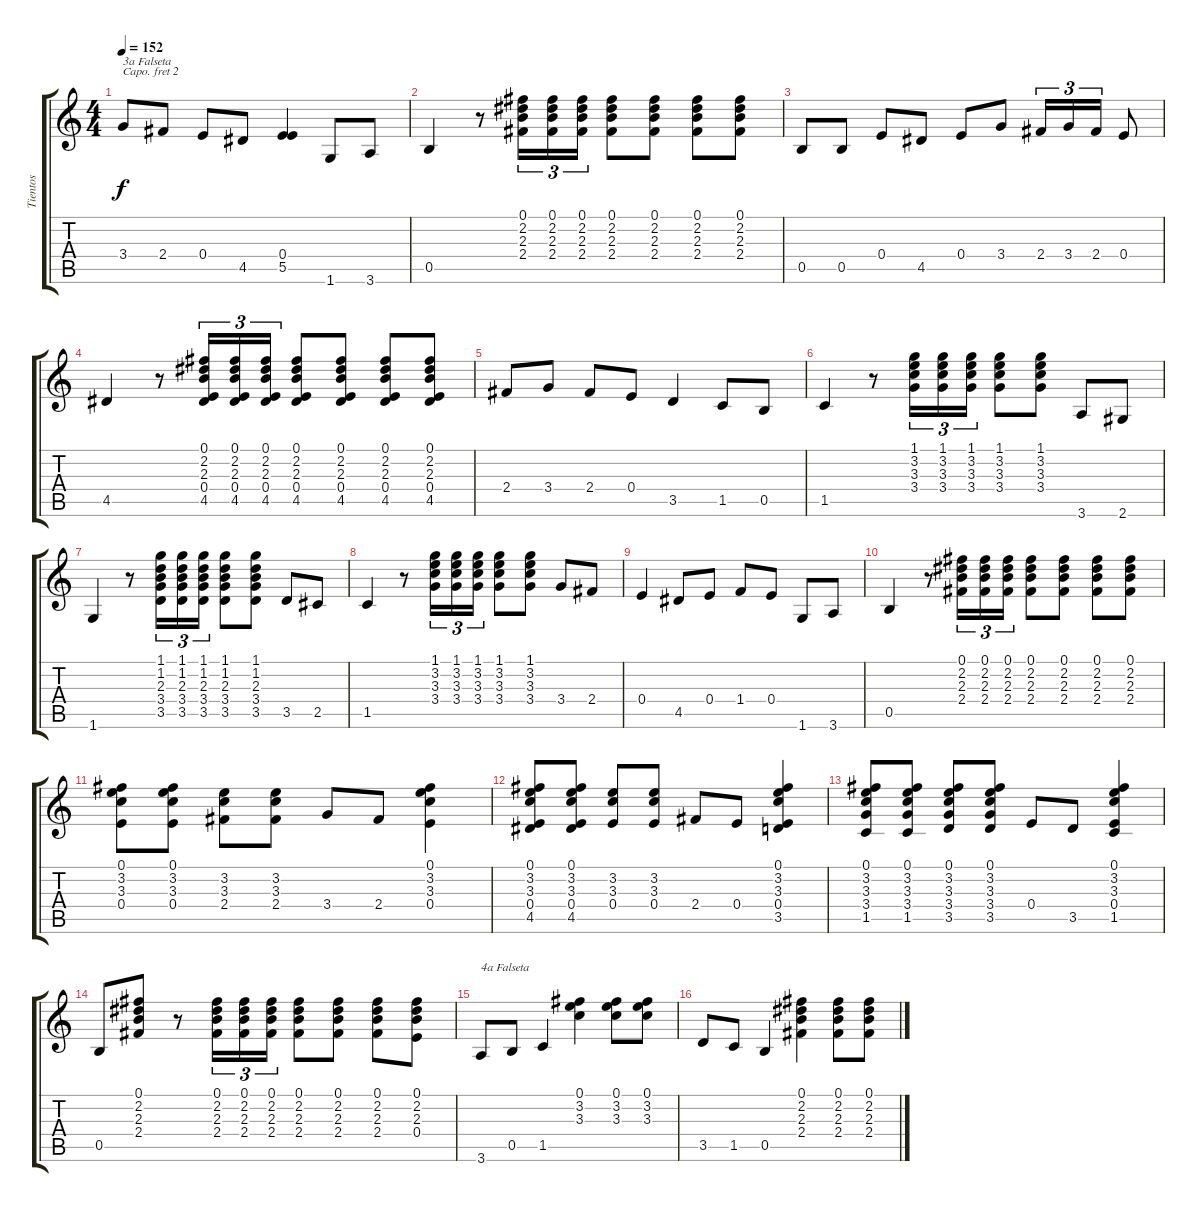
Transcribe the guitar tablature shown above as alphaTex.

\track ("Tientos" "Tientos") {instrument acousticguitarnylon}
\staff {score tabs}
\capo 2
\tuning (E4 B3 G3 D3 A2 E2) {hide}
\ts (4 4)
\tempo 152
\clef g2
\ks c
3.4.8{txt "3a Falseta" dy f} 2.4.8 0.4.8 4.5.8 (0.4 5.5).4 1.6.8 3.6.8 |
0.5.4 r.8 (0.1 2.2 2.3 2.4).16{tu (3 2)} (0.1 2.2 2.3 2.4).16{tu (3 2)} (0.1 2.2 2.3 2.4).16{tu (3 2)} (0.1 2.2 2.3 2.4).8 (0.1 2.2 2.3 2.4).8 (0.1 2.2 2.3 2.4).8 (0.1 2.2 2.3 2.4).8 |
0.5.8 0.5.8 0.4.8 4.5.8 0.4.8 3.4.8 2.4.16{tu (3 2)} 3.4.16{tu (3 2)} 2.4.16{tu (3 2)} 0.4.8 |
4.5.4 r.8 (0.1 2.2 2.3 0.4 4.5).16{tu (3 2)} (0.1 2.2 2.3 0.4 4.5).16{tu (3 2)} (0.1 2.2 2.3 0.4 4.5).16{tu (3 2)} (0.1 2.2 2.3 0.4 4.5).8 (0.1 2.2 2.3 0.4 4.5).8 (0.1 2.2 2.3 0.4 4.5).8 (0.1 2.2 2.3 0.4 4.5).8 |
2.4.8 3.4.8 2.4.8 0.4.8 3.5.4 1.5.8 0.5.8 |
1.5.4 r.8 (1.1 3.2 3.3 3.4).16{tu (3 2)} (1.1 3.2 3.3 3.4).16{tu (3 2)} (1.1 3.2 3.3 3.4).16{tu (3 2)} (1.1 3.2 3.3 3.4).8 (1.1 3.2 3.3 3.4).8 3.6.8 2.6.8 |
1.6.4 r.8 (1.1 1.2 2.3 3.4 3.5).16{tu (3 2)} (1.1 1.2 2.3 3.4 3.5).16{tu (3 2)} (1.1 1.2 2.3 3.4 3.5).16{tu (3 2)} (1.1 1.2 2.3 3.4 3.5).8 (1.1 1.2 2.3 3.4 3.5).8 3.5.8 2.5.8 |
1.5.4 r.8 (1.1 3.2 3.3 3.4).16{tu (3 2)} (1.1 3.2 3.3 3.4).16{tu (3 2)} (1.1 3.2 3.3 3.4).16{tu (3 2)} (1.1 3.2 3.3 3.4).8 (1.1 3.2 3.3 3.4).8 3.4.8 2.4.8 |
0.4.4 4.5.8 0.4.8 1.4.8 0.4.8 1.6.8 3.6.8 |
0.5.4 r.8 (0.1 2.2 2.3 2.4).16{tu (3 2)} (0.1 2.2 2.3 2.4).16{tu (3 2)} (0.1 2.2 2.3 2.4).16{tu (3 2)} (0.1 2.2 2.3 2.4).8 (0.1 2.2 2.3 2.4).8 (0.1 2.2 2.3 2.4).8 (0.1 2.2 2.3 2.4).8 |
(0.1 3.2 3.3 0.4).8 (0.1 3.2 3.3 0.4).8 (3.2 3.3 2.4).8 (3.2 3.3 2.4).8 3.4.8 2.4.8 (0.1 3.2 3.3 0.4).4 |
(0.1 3.2 3.3 0.4 4.5).8 (0.1 3.2 3.3 0.4 4.5).8 (3.2 3.3 0.4).8 (3.2 3.3 0.4).8 2.4.8 0.4.8 (0.1 3.2 3.3 0.4 3.5).4 |
(0.1 3.2 3.3 3.4 1.5).8 (0.1 3.2 3.3 3.4 1.5).8 (0.1 3.2 3.3 3.4 3.5).8 (0.1 3.2 3.3 3.4 3.5).8 0.4.8 3.5.8 (0.1 3.2 3.3 0.4 1.5).4 |
0.5.8 (0.1 2.2 2.3 2.4).8 r.8 (0.1 2.2 2.3 2.4).16{tu (3 2)} (0.1 2.2 2.3 2.4).16{tu (3 2)} (0.1 2.2 2.3 2.4).16{tu (3 2)} (0.1 2.2 2.3 2.4).8 (0.1 2.2 2.3 2.4).8 (0.1 2.2 2.3 2.4).8 (0.1 2.2 2.3 0.4).8 |
3.6.8{txt "4a Falseta"} 0.5.8 1.5.4 (0.1 3.2 3.3).4 (0.1 3.2 3.3).8 (0.1 3.2 3.3).8 |
3.5.8 1.5.8 0.5.4 (0.1 2.2 2.3 2.4).4 (0.1 2.2 2.3 2.4).8 (0.1 2.2 2.3 2.4).8
